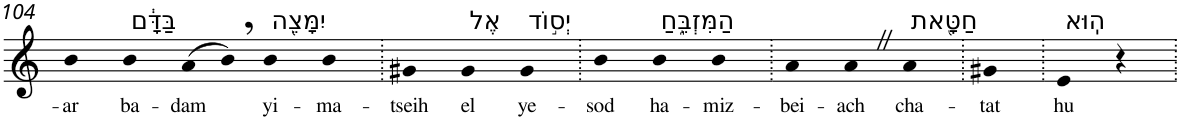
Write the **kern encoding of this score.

**kern	**text
*part1	*part1
*staff1	*staff1
*I"Piano	*
*I'Pno	*
!!LO:PB:g=z
*clefG2	*
*k[]	*
=104	=104
!	!LO:LY:b
4b	-ar
!LO:TX:a:t=בַּדָּ֔ם	!
!	!LO:LY:b
4b	ba-
!	!LO:LY:b
(>8a	-dam
8b,)	.
!LO:TX:a:t=יִמָּצֵ֖ה	!
!	!LO:LY:b
4b	yi-
!	!LO:LY:b
4b	-ma-
=105.	=105.
!	!LO:LY:b
4g#X	-tseih
!LO:TX:a:t=אֶל	!
!	!LO:LY:b
4g#	el
!LO:TX:a:t=יְס֣וֹד	!
!	!LO:LY:b
4g#	ye-
=106.	=106.
!	!LO:LY:b
4b	-sod
!LO:TX:a:t=הַמִּזְבֵּ֑חַ	!
!	!LO:LY:b
4b	ha-
!	!LO:LY:b
4b	-miz-
=107.	=107.
!	!LO:LY:b
4a	-bei-
!	!LO:LY:b
4aZ	-ach
!LO:TX:a:t=חַטָּ֖את	!
!	!LO:LY:b
4a	cha-
=108.	=108.
!	!LO:LY:b
4g#X	-tat
=109.	=109.
!LO:TX:a:t=הֽוּא	!
!	!LO:LY:b
4e	hu
4r	.
=.	=.
*-	*-
